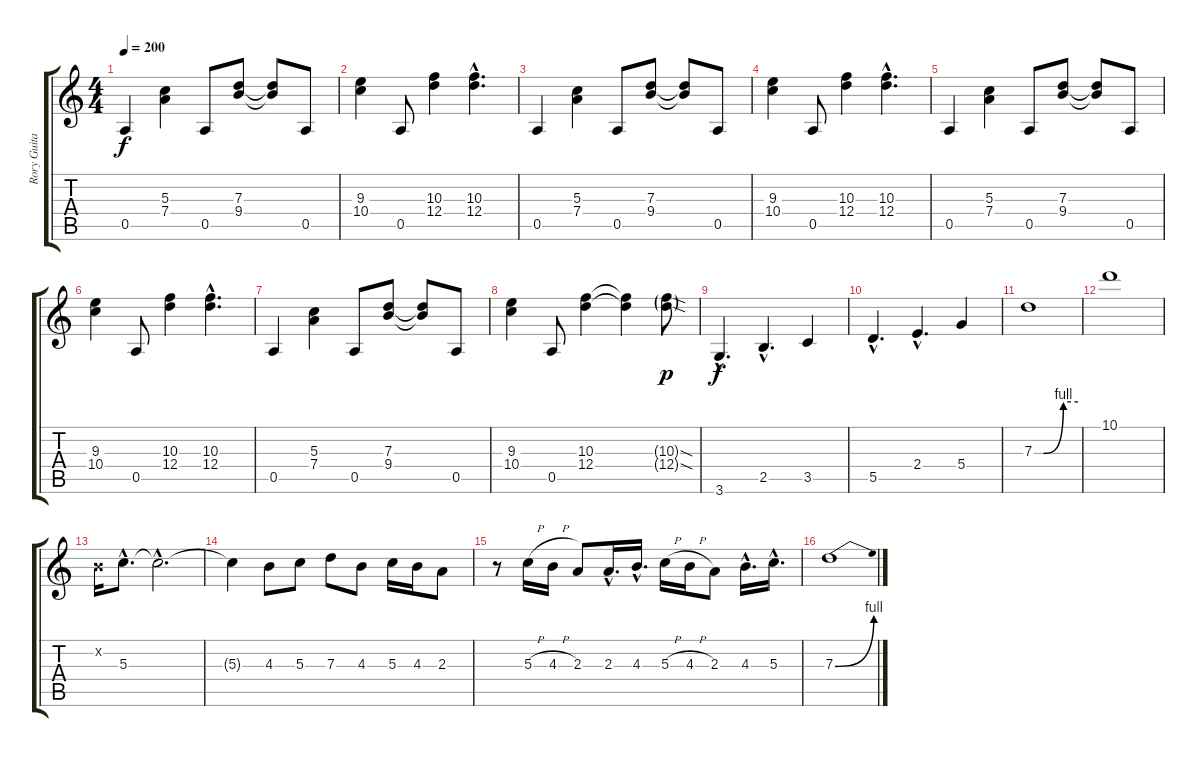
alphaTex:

\track ("Rory Guitar" "Rory Guita") {instrument distortionguitar}
\staff {score tabs}
\tuning (E4 B3 G3 D3 A2 E2) {hide}
\ts (4 4)
\tempo 200
\clef g2
\ks c
0.5.4{dy f instrument distortionguitar} (5.3 7.4).4 0.5.8 (7.3 9.4).8 (7.3{t} 9.4{t}).8 0.5.8 |
(9.3 10.4).4 0.5.8 (10.3 12.4).4 (10.3{hac} 12.4{hac}).4{d} |
0.5.4 (5.3 7.4).4 0.5.8 (7.3 9.4).8 (7.3{t} 9.4{t}).8 0.5.8 |
(9.3 10.4).4 0.5.8 (10.3 12.4).4 (10.3{hac} 12.4{hac}).4{d} |
0.5.4 (5.3 7.4).4 0.5.8 (7.3 9.4).8 (7.3{t} 9.4{t}).8 0.5.8 |
(9.3 10.4).4 0.5.8 (10.3 12.4).4 (10.3{hac} 12.4{hac}).4{d} |
0.5.4 (5.3 7.4).4 0.5.8 (7.3 9.4).8 (7.3{t} 9.4{t}).8 0.5.8 |
(9.3 10.4).4 0.5.8 (10.3 12.4).4 (10.3{t} 12.4{t}).4 (10.3{sod g} 12.4{sod g}).8{dy p} |
3.6{hac}.4{d dy f} 2.5{hac}.4{d} 3.5.4 |
5.5{hac}.4{d} 2.4{hac}.4{d} 5.4.4 |
7.3{be (custom 0 0 13 0 40 4 60 4)}.1 |
10.1.1 |
0.2{x}.16 5.3{hac}.8{d} 5.3{hac t}.2{d} |
5.3{t}.4 4.3.8 5.3.8 7.3.8 4.3.8 5.3.16 4.3.16 2.3.8 |
r.8 5.3{h}.16 4.3{h}.16 2.3.8 2.3{hac}.16{d} 4.3{hac}.16{d} 5.3{h}.16 4.3{h}.16 2.3.8 4.3{hac}.16{d} 5.3{hac}.16{d} |
7.3{be (bend 0 0 60 4)}.1
